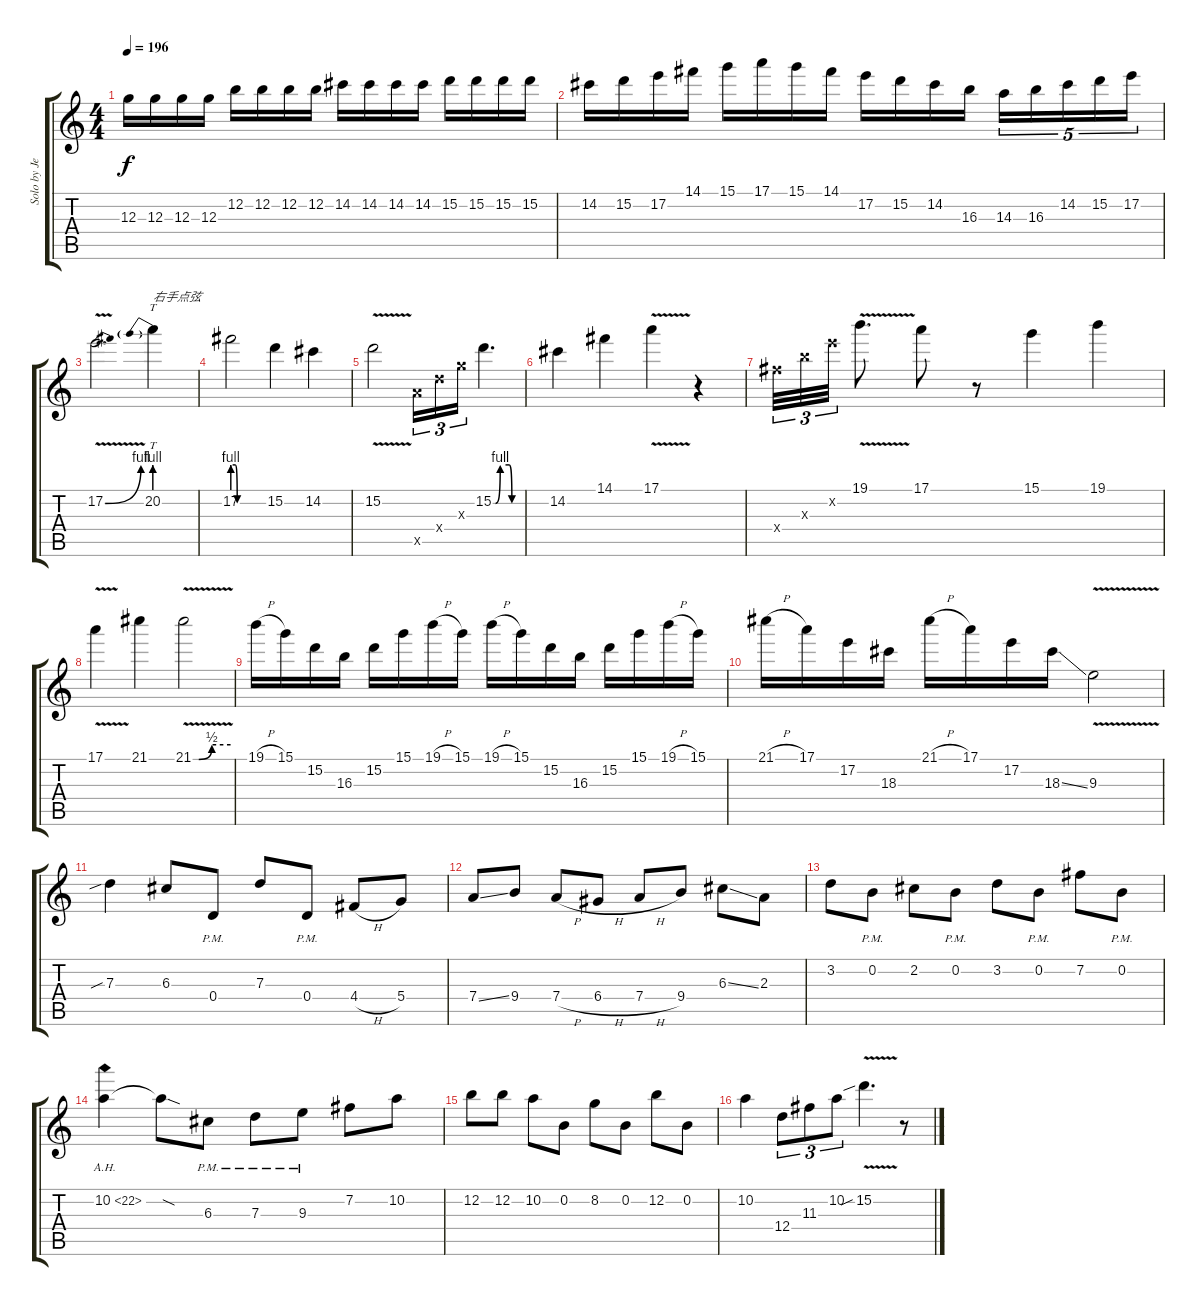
\track ("Solo by JerryC" "Solo by Je") {instrument distortionguitar}
\staff {score tabs}
\tuning (E4 B3 G3 D3 A2 E2) {hide}
\ts (4 4)
\tempo 196
\clef g2
\ks c
12.3.16{dy f} 12.3.16 12.3.16 12.3.16 12.2.16 12.2.16 12.2.16 12.2.16 14.2.16 14.2.16 14.2.16 14.2.16 15.2.16 15.2.16 15.2.16 15.2.16 |
14.2.16 15.2.16 17.2.16 14.1.16 15.1.16 17.1.16 15.1.16 14.1.16 17.2.16 15.2.16 14.2.16 16.3.16 14.3.16{tu (5 4)} 16.3.16{tu (5 4)} 14.2.16{tu (5 4)} 15.2.16{tu (5 4)} 17.2.16{tu (5 4)} |
17.2{be (bend 0 0 60 4) v}.2{d} 20.2{be (prebend 0 4 60 4)}.4{tt txt "右手点弦"} |
17.2{be (custom 0 4 5 4 9 0 60 0)}.2 15.2.4 14.2.4 |
15.2{v}.2 12.5{x}.16{tu (3 2)} 12.4{x}.16{tu (3 2)} 12.3{x}.16{tu (3 2)} 15.2{be (custom 0 0 5 0 15 4 34 4 40 0 60 0)}.4{d} |
14.2.4 14.1.4 17.1{v}.4 r.4 |
16.4{x}.32{tu (3 2)} 16.3{x}.32{tu (3 2)} 17.2{x}.32{tu (3 2)} 19.1{v}.8{d} 17.1.8 r.8 15.1.4 19.1.4 |
17.1{v}.4 21.1.4 21.1{be (custom 0 0 9 0 30 2 60 2) v}.2 |
19.1{h}.16 15.1.16 15.2.16 16.3.16 15.2.16 15.1.16 19.1{h}.16 15.1.16 19.1{h}.16 15.1.16 15.2.16 16.3.16 15.2.16 15.1.16 19.1{h}.16 15.1.16 |
21.1{h}.16 17.1.16 17.2.16 18.3.16 21.1{h}.16 17.1.16 17.2.16 18.3{ss}.16 9.3{v}.2 |
7.3{sib}.4 6.3.8 0.4{pm}.8 7.3.8 0.4{pm}.8 4.4{h}.8 5.4.8 |
7.4{ss}.8 9.4.8 7.4{h}.8 6.4{h}.8 7.4{h}.8 9.4.8 6.3{ss}.8 2.3.8 |
3.2.8 0.2{pm}.8 2.2.8 0.2{pm}.8 3.2.8 0.2{pm}.8 7.2.8 0.2{pm}.8 |
10.2{ah 12}.4 10.2{sod t}.8 6.3{pm}.8 7.3{pm}.8 9.3{pm}.8 7.2.8 10.2.8 |
12.2.8 12.2.8 10.2.8 0.2.8 8.2.8 0.2.8 12.2.8 0.2.8 |
10.2.4 12.4.8{tu (3 2)} 11.3.8{tu (3 2)} 10.2.8{tu (3 2)} 15.2{v sib}.4{d} r.8
